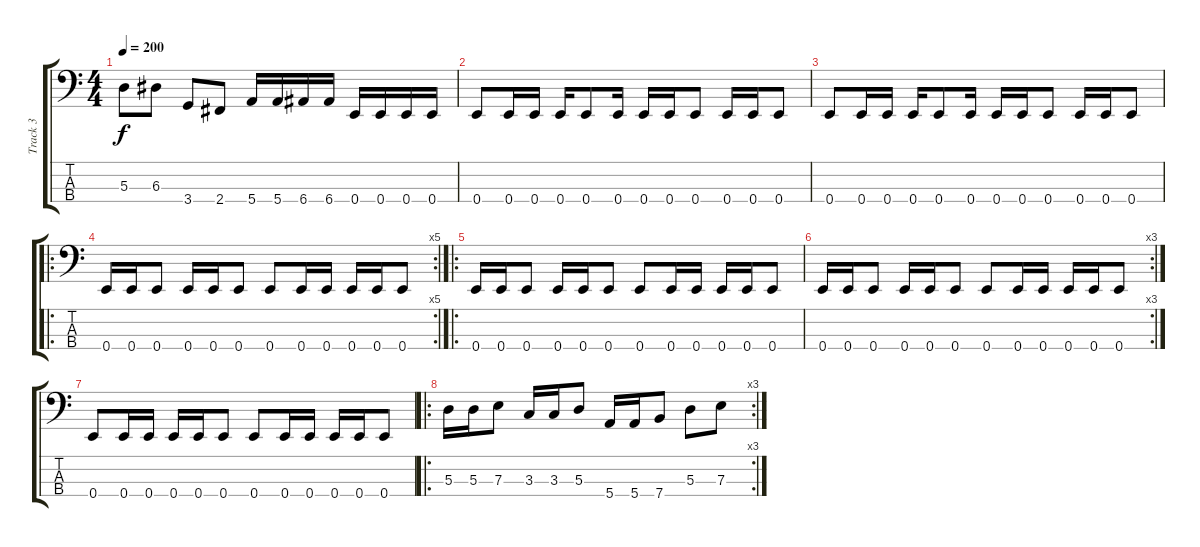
\track ("Track 3" "Track 3") {instrument electricbasspick}
\staff {score tabs}
\tuning (G2 D2 A1 E1) {hide}
\ts (4 4)
\tempo 200
\clef f4
\ks c
5.3.8{dy f} 6.3.8 3.4.8 2.4.8 5.4.16 5.4.16 6.4.16 6.4.16 0.4.16 0.4.16 0.4.16 0.4.16 |
0.4.8 0.4.16 0.4.16 0.4.16 0.4.8 0.4.16 0.4.16 0.4.16 0.4.8 0.4.16 0.4.16 0.4.8 |
0.4.8 0.4.16 0.4.16 0.4.16 0.4.8 0.4.16 0.4.16 0.4.16 0.4.8 0.4.16 0.4.16 0.4.8 |
\ro
\rc 5
0.4.16 0.4.16 0.4.8 0.4.16 0.4.16 0.4.8 0.4.8 0.4.16 0.4.16 0.4.16 0.4.16 0.4.8 |
\ro
0.4.16 0.4.16 0.4.8 0.4.16 0.4.16 0.4.8 0.4.8 0.4.16 0.4.16 0.4.16 0.4.16 0.4.8 |
\rc 3
0.4.16 0.4.16 0.4.8 0.4.16 0.4.16 0.4.8 0.4.8 0.4.16 0.4.16 0.4.16 0.4.16 0.4.8 |
0.4.8 0.4.16 0.4.16 0.4.16 0.4.16 0.4.8 0.4.8 0.4.16 0.4.16 0.4.16 0.4.16 0.4.8 |
\ro
\rc 3
5.3.16 5.3.16 7.3.8 3.3.16 3.3.16 5.3.8 5.4.16 5.4.16 7.4.8 5.3.8 7.3.8
